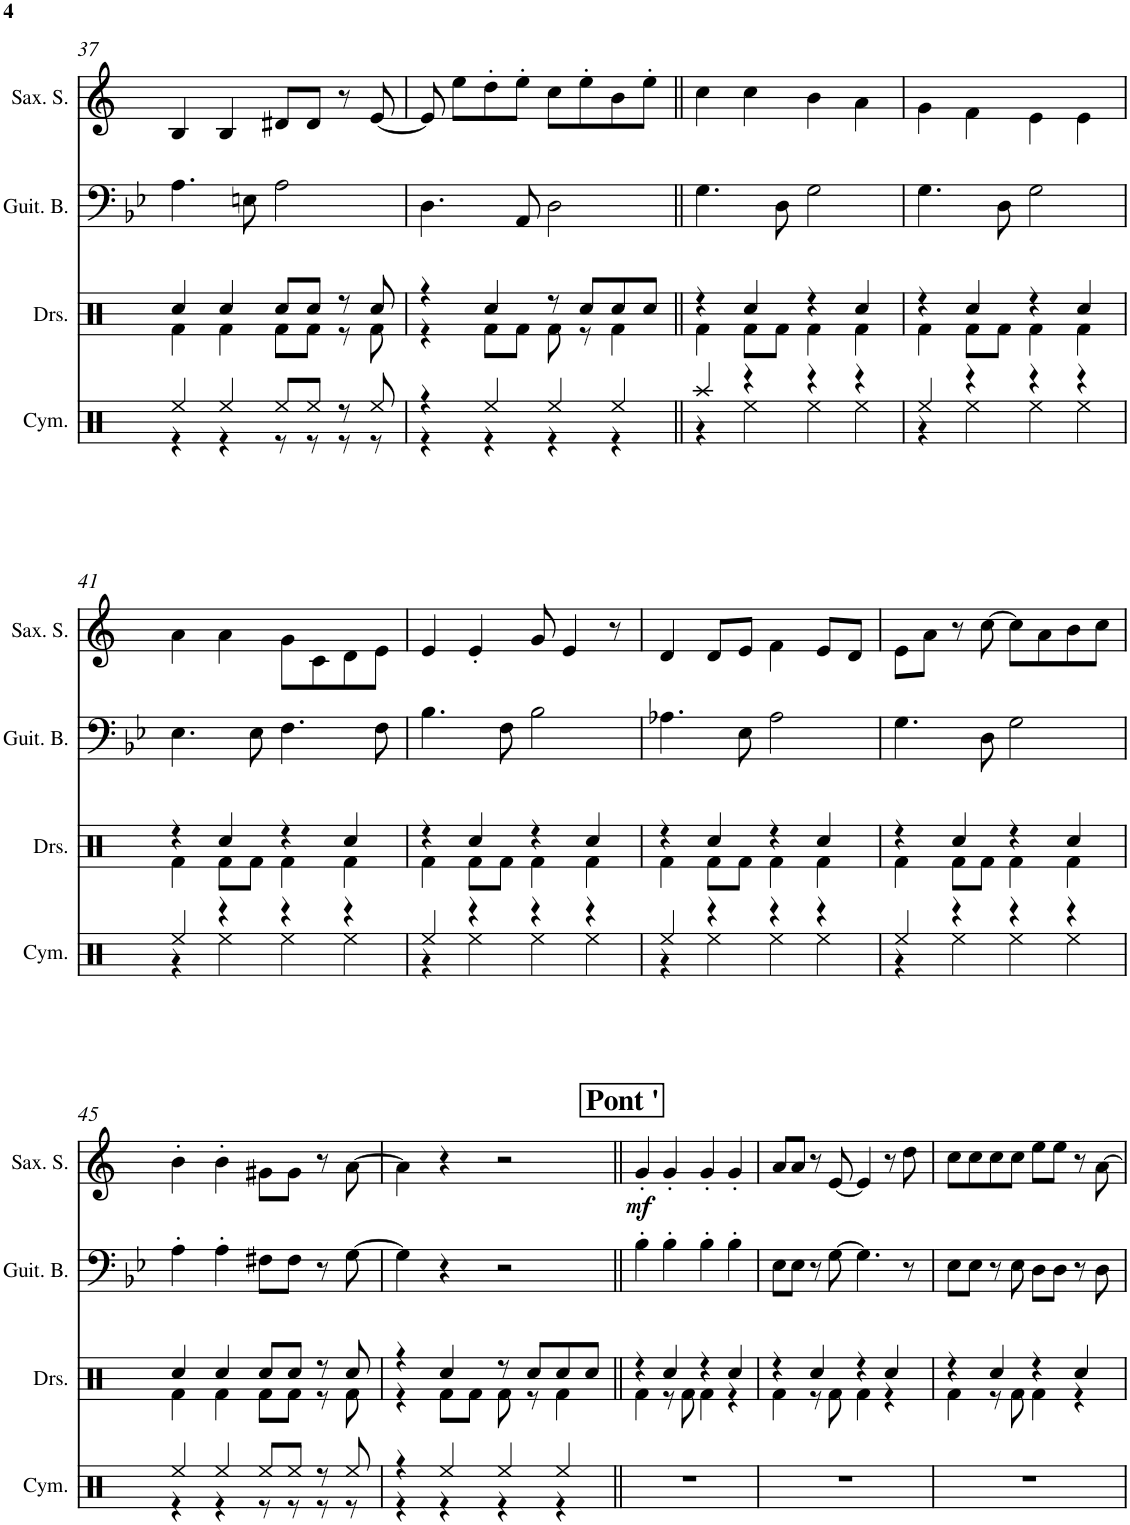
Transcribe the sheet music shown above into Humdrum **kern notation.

**kern	**kern	**kern	**kern	**dynam
*part4	*part3	*part2	*part1	*part1
*staff4	*staff3	*staff2	*staff1	*staff1
*I"Cymbals	*I"Drumset	*I"Guitare basse	*I"Saxophone soprano	*
*I'Cym.	*I'Drs.	*I'Guit. B.	*I'Sax. S.	*
!!LO:PB:g=z
*clefX	*clefX	*clefF4	*clefG2	*
*	*	*Trd7c12	*Trd1c2	*
*k[]	*k[]	*k[b-e-]	*k[]	*
*M4/4	*M4/4	*M4/4	*M4/4	*
=37	=37	=37	=37	=37
*^	*^	*	*	*
4Ree/	4r	4Rcc/	4Rf\	4.A\	4B/	.
4Ree/	4r	4Rcc/	4Rf\	.	4B/	.
.	.	.	.	8En\	.	.
8Ree/L	8r	8Rcc/L	8Rf\L	2A\	8d#X/L	.
8Ree/J	8r	8Rcc/J	8Rf\J	.	8d#/J	.
8r	8r	8r	8r	.	8r	.
8Ree/	8r	8Rcc/	8Rf\	.	[8e/	.
=38	=38	=38	=38	=38	=38	=38
4r	4r	4r	4r	4.D\	8e/]	.
.	.	.	.	.	8ee\L	.
4Ree/	4r	4Rcc/	8Rf\L	.	8dd'\	.
.	.	.	8Rf\J	8AA/	8ee'\J	.
4Ree/	4r	8r	8Rf\	2D\	8cc\L	.
.	.	8Rcc/L	8r	.	8ee'\	.
4Ree/	4r	8Rcc/	4Rf\	.	8b\	.
.	.	8Rcc/J	.	.	8ee'\J	.
=39||	=39||	=39||	=39||	=39||	=39||	=39||
4Raa/	4r	4r	4Rf\	4.G\	4cc\	.
4r	4Ree\	4Rcc/	8Rf\L	.	4cc\	.
.	.	.	8Rf\J	8D\	.	.
4r	4Ree\	4r	4Rf\	2G\	4b\	.
4r	4Ree\	4Rcc/	4Rf\	.	4a\	.
=40	=40	=40	=40	=40	=40	=40
4Ree/	4r	4r	4Rf\	4.G\	4g\	.
4r	4Ree\	4Rcc/	8Rf\L	.	4f\	.
.	.	.	8Rf\J	8D\	.	.
4r	4Ree\	4r	4Rf\	2G\	4e\	.
4r	4Ree\	4Rcc/	4Rf\	.	4e\	.
!!LO:LB:g=z
=41	=41	=41	=41	=41	=41	=41
4Ree/	4r	4r	4Rf\	4.E-\	4a\	.
4r	4Ree\	4Rcc/	8Rf\L	.	4a\	.
.	.	.	8Rf\J	8E-\	.	.
4r	4Ree\	4r	4Rf\	4.F\	8g\L	.
.	.	.	.	.	8c\	.
4r	4Ree\	4Rcc/	4Rf\	.	8d\	.
.	.	.	.	8F\	8e\J	.
=42	=42	=42	=42	=42	=42	=42
4Ree/	4r	4r	4Rf\	4.B-\	4e/	.
4r	4Ree\	4Rcc/	8Rf\L	.	4e'/	.
.	.	.	8Rf\J	8F\	.	.
4r	4Ree\	4r	4Rf\	2B-\	8g/	.
.	.	.	.	.	4e/	.
4r	4Ree\	4Rcc/	4Rf\	.	.	.
.	.	.	.	.	8r	.
=43	=43	=43	=43	=43	=43	=43
4Ree/	4r	4r	4Rf\	4.A-X\	4d/	.
4r	4Ree\	4Rcc/	8Rf\L	.	8d/L	.
.	.	.	8Rf\J	8E-\	8e/J	.
4r	4Ree\	4r	4Rf\	2A-\	4f\	.
4r	4Ree\	4Rcc/	4Rf\	.	8e/L	.
.	.	.	.	.	8d/J	.
=44	=44	=44	=44	=44	=44	=44
4Ree/	4r	4r	4Rf\	4.G\	8e\L	.
.	.	.	.	.	8a\J	.
4r	4Ree\	4Rcc/	8Rf\L	.	8r	.
.	.	.	8Rf\J	8D\	[8cc\	.
4r	4Ree\	4r	4Rf\	2G\	8cc\L]	.
.	.	.	.	.	8a\	.
4r	4Ree\	4Rcc/	4Rf\	.	8b\	.
.	.	.	.	.	8cc\J	.
!!LO:LB:g=z
=45	=45	=45	=45	=45	=45	=45
4Ree/	4r	4Rcc/	4Rf\	4A'\	4b'\	.
4Ree/	4r	4Rcc/	4Rf\	4A'\	4b'\	.
8Ree/L	8r	8Rcc/L	8Rf\L	8F#X\L	8g#X\L	.
8Ree/J	8r	8Rcc/J	8Rf\J	8F#\J	8g#\J	.
8r	8r	8r	8r	8r	8r	.
8Ree/	8r	8Rcc/	8Rf\	[8G\	[8a\	.
=46	=46	=46	=46	=46	=46	=46
4r	4r	4r	4r	4G\]	4a\]	.
4Ree/	4r	4Rcc/	8Rf\L	4r	4r	.
.	.	.	8Rf\J	.	.	.
4Ree/	4r	8r	8Rf\	2r	2r	.
.	.	8Rcc/L	8r	.	.	.
4Ree/	4r	8Rcc/	4Rf\	.	.	.
.	.	8Rcc/J	.	.	.	.
*v	*v	*	*	*	*	*
!!LO:REH:place=s1:a:B:cj:fs=14:t=Pont '
=47||	=47||	=47||	=47||	=47||	=47||
!	!	!	!	!	!LO:DY:b
1r	4r	4Rf\	4B-'\	4g'/	mf
.	4Rcc/	8r	4B-'\	4g'/	.
.	.	8Rf\	.	.	.
.	4r	4Rf\	4B-'\	4g'/	.
.	4Rcc/	4r	4B-'\	4g'/	.
=48	=48	=48	=48	=48	=48
1r	4r	4Rf\	8E-\L	8a/L	.
.	.	.	8E-\J	8a/J	.
.	4Rcc/	8r	8r	8r	.
.	.	8Rf\	[8G\	[8e/	.
.	4r	4Rf\	4.G\]	4e/]	.
.	4Rcc/	4r	.	8r	.
.	.	.	8r	8dd\	.
=49	=49	=49	=49	=49	=49
1r	4r	4Rf\	8E-\L	8cc\L	.
.	.	.	8E-\J	8cc\	.
.	4Rcc/	8r	8r	8cc\	.
.	.	8Rf\	8E-\	8cc\J	.
.	4r	4Rf\	8D\L	8ee\L	.
.	.	.	8D\J	8ee\J	.
.	4Rcc/	4r	8r	8r	.
.	.	.	8D\	[8a\	.
*	*v	*v	*	*	*
=	=	=	=	=
*-	*-	*-	*-	*-
